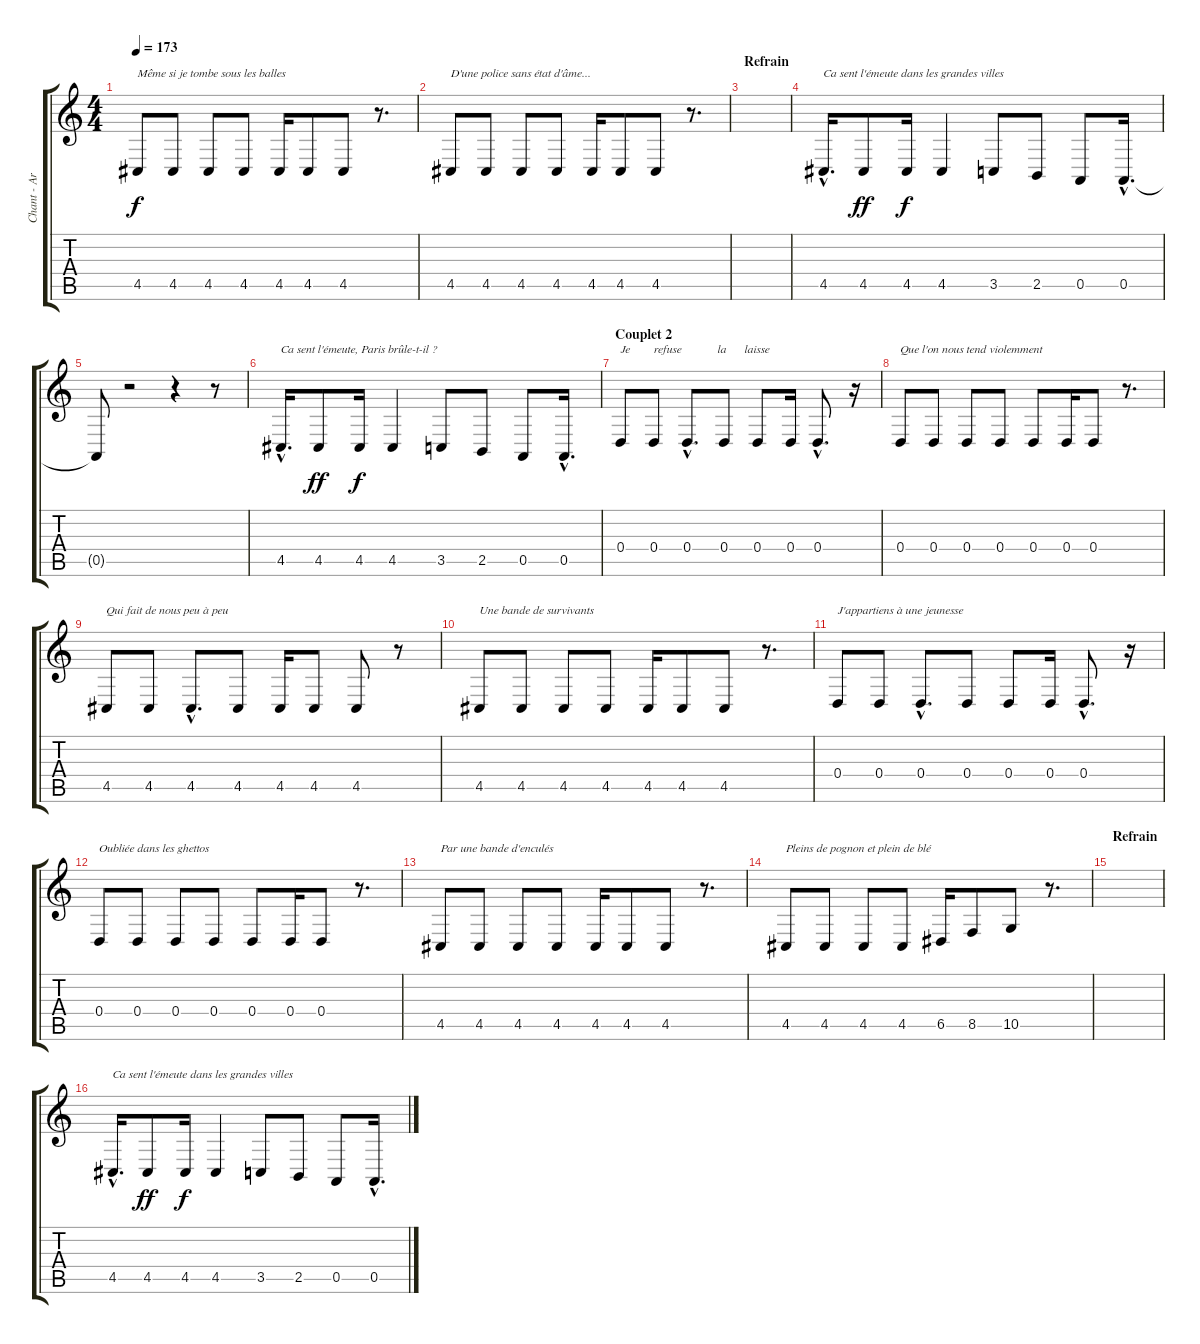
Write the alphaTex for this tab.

\track ("Chant - Arnaud" "Chant - Ar") {instrument stringensemble1}
\staff {score tabs}
\tuning (E4 B3 G3 D3 A2 E2) {hide}
\ts (4 4)
\tempo 173
\clef g2
\ks c
4.5.8{txt "Même si je tombe sous les balles" dy f} 4.5.8 4.5.8 4.5.8 4.5.16 4.5.8 4.5.8 r.8{d} |
4.5.8{txt "D'une police sans état d'âme..."} 4.5.8 4.5.8 4.5.8 4.5.16 4.5.8 4.5.8 r.8{d} |
\section ("" "Refrain")
|
4.5{hac}.16{d txt "Ca sent l'émeute dans les grandes villes"} 4.5.8{dy ff} 4.5.16{dy f} 4.5.4 3.5.8 2.5.8 0.5.8 0.5{hac}.16{d} |
0.5{t}.8 r.2 r.4 r.8 |
4.5{hac}.16{d txt "Ca sent l'émeute, Paris brûle-t-il ?"} 4.5.8{dy ff} 4.5.16{dy f} 4.5.4 3.5.8 2.5.8 0.5.8 0.5{hac}.16{d} |
\section ("" "Couplet 2")
0.4.8{txt "Je        refuse            la      laisse"} 0.4.8 0.4{hac}.8{d} 0.4.8 0.4.8 0.4.16 0.4{hac}.8{d} r.16 |
0.4.8{txt "Que l'on nous tend violemment"} 0.4.8 0.4.8 0.4.8 0.4.8 0.4.16 0.4.8 r.8{d} |
4.5.8{txt "Qui fait de nous peu à peu"} 4.5.8 4.5{hac}.8{d} 4.5.8 4.5.16 4.5.8 4.5.8 r.8 |
4.5.8{txt "Une bande de survivants"} 4.5.8 4.5.8 4.5.8 4.5.16 4.5.8 4.5.8 r.8{d} |
0.4.8{txt "J'appartiens à une jeunesse"} 0.4.8 0.4{hac}.8{d} 0.4.8 0.4.8 0.4.16 0.4{hac}.8{d} r.16 |
0.4.8{txt "Oubliée dans les ghettos"} 0.4.8 0.4.8 0.4.8 0.4.8 0.4.16 0.4.8 r.8{d} |
4.5.8{txt "Par une bande d'enculés"} 4.5.8 4.5.8 4.5.8 4.5.16 4.5.8 4.5.8 r.8{d} |
4.5.8{txt "Pleins de pognon et plein de blé"} 4.5.8 4.5.8 4.5.8 6.5.16 8.5.8 10.5.8 r.8{d} |
\section ("" "Refrain")
|
4.5{hac}.16{d txt "Ca sent l'émeute dans les grandes villes"} 4.5.8{dy ff} 4.5.16{dy f} 4.5.4 3.5.8 2.5.8 0.5.8 0.5{hac}.16{d}
